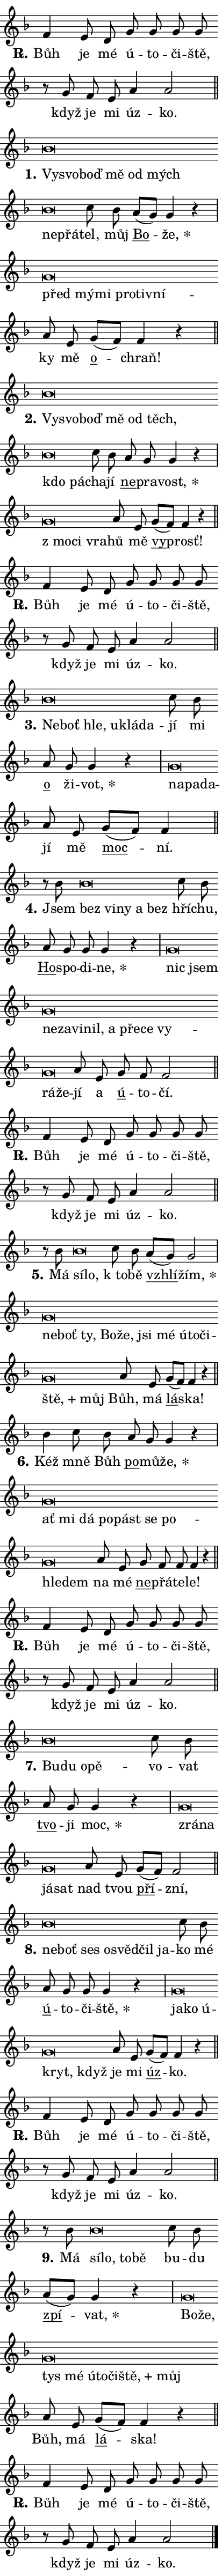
\version "2.24.0"
\header { tagline = "" }
\paper {
  indent = 0\cm
  top-margin = 0\cm
  right-margin = 0.13\cm % to fit lyric hyphens
  bottom-margin = 0\cm
  left-margin = 0\cm
  paper-width = 7\cm
  page-breaking = #ly:one-page-breaking
  system-system-spacing.basic-distance = #11
  score-system-spacing.basic-distance = #11
  ragged-last = ##f
}


%% Author: Thomas Morley
%% https://lists.gnu.org/archive/html/lilypond-user/2020-05/msg00002.html
#(define (line-position grob)
"Returns position of @var[grob} in current system:
   @code{'start}, if at first time-step
   @code{'end}, if at last time-step
   @code{'middle} otherwise
"
  (let* ((col (ly:item-get-column grob))
         (ln (ly:grob-object col 'left-neighbor))
         (rn (ly:grob-object col 'right-neighbor))
         (col-to-check-left (if (ly:grob? ln) ln col))
         (col-to-check-right (if (ly:grob? rn) rn col))
         (break-dir-left
           (and
             (ly:grob-property col-to-check-left 'non-musical #f)
             (ly:item-break-dir col-to-check-left)))
         (break-dir-right
           (and
             (ly:grob-property col-to-check-right 'non-musical #f)
             (ly:item-break-dir col-to-check-right))))
        (cond ((eqv? 1 break-dir-left) 'start)
              ((eqv? -1 break-dir-right) 'end)
              (else 'middle))))

#(define (tranparent-at-line-position vctor)
  (lambda (grob)
  "Relying on @code{line-position} select the relevant enry from @var{vctor}.
Used to determine transparency,"
    (case (line-position grob)
      ((end) (not (vector-ref vctor 0)))
      ((middle) (not (vector-ref vctor 1)))
      ((start) (not (vector-ref vctor 2))))))

noteHeadBreakVisibility =
#(define-music-function (break-visibility)(vector?)
"Makes @code{NoteHead}s transparent relying on @var{break-visibility}"
#{
  \override NoteHead.transparent =
    #(tranparent-at-line-position break-visibility)
#})

#(define delete-ledgers-for-transparent-note-heads
  (lambda (grob)
    "Reads whether a @code{NoteHead} is transparent.
If so this @code{NoteHead} is removed from @code{'note-heads} from
@var{grob}, which is supposed to be @code{LedgerLineSpanner}.
As a result ledgers are not printed for this @code{NoteHead}"
    (let* ((nhds-array (ly:grob-object grob 'note-heads))
           (nhds-list
             (if (ly:grob-array? nhds-array)
                 (ly:grob-array->list nhds-array)
                 '()))
           ;; Relies on the transparent-property being done before
           ;; Staff.LedgerLineSpanner.after-line-breaking is executed.
           ;; This is fragile ...
           (to-keep
             (remove
               (lambda (nhd)
                 (ly:grob-property nhd 'transparent #f))
               nhds-list)))
      ;; TODO find a better method to iterate over grob-arrays, similiar
      ;; to filter/remove etc for lists
      ;; For now rebuilt from scratch
      (set! (ly:grob-object grob 'note-heads)  '())
      (for-each
        (lambda (nhd)
          (ly:pointer-group-interface::add-grob grob 'note-heads nhd))
        to-keep))))

squashNotes = {
  \override NoteHead.X-extent = #'(-0.2 . 0.2)
  \override NoteHead.Y-extent = #'(-0.75 . 0)
  \override NoteHead.stencil =
    #(lambda (grob)
       (let ((pos (ly:grob-property grob 'staff-position)))
         (begin
           (if (< pos -7) (display "ERROR: Lower brevis then expected\n") (display "OK: Expected brevis position\n"))
           (if (<= pos -6) ly:text-interface::print ly:note-head::print))))
}
unSquashNotes = {
  \revert NoteHead.X-extent
  \revert NoteHead.Y-extent
  \revert NoteHead.stencil
}

hideNotes = \noteHeadBreakVisibility #begin-of-line-visible
unHideNotes = \noteHeadBreakVisibility #all-visible

% work-around for resetting accidentals
% https://lilypond.org/doc/v2.23/Documentation/notation/displaying-rhythms#unmetered-music
cadenzaMeasure = {
  \cadenzaOff
  \partial 1024 s1024
  \cadenzaOn
}

#(define-markup-command (accent layout props text) (markup?)
  "Underline accented syllable"
  (interpret-markup layout props
    #{\markup \override #'(offset . 4.3) \underline { #text }#}))

responsum = \markup \concat {
  "R" \hspace #-1.05 \path #0.1 #'((moveto 0 0.07) (lineto 0.9 0.8)) \hspace #0.05 "."
}

spaceSize = #0.6828661417322834 % exact space size for TeX Gyre Schola

\layout {
  \context {
    \Staff
    \remove "Time_signature_engraver"
    \override LedgerLineSpanner.after-line-breaking = #delete-ledgers-for-transparent-note-heads
  }
  \context {
    \Lyrics {
      \override LyricSpace.minimum-distance = \spaceSize
      \override LyricText.font-name = #"TeX Gyre Schola"
      \override LyricText.font-size = 1
      \override StanzaNumber.font-name = #"TeX Gyre Schola Bold"
      \override StanzaNumber.font-size = 1
    }
  }
  \context {
    \Score 
    \override NoteHead.text =
      #(lambda (grob) 
        (let ((pos (ly:grob-property grob 'staff-position)))
          #{\markup {
            \combine
              \halign #-0.55 \raise #(if (= pos -6) 0 0.5) \override #'(thickness . 2) \draw-line #'(3.2 . 0)
              \musicglyph "noteheads.sM1"
          }#}))
  }
}

% magnetic-lyrics.ily
%
%   written by
%     Jean Abou Samra <jean@abou-samra.fr>
%     Werner Lemberg <wl@gnu.org>
%
%   adapted by
%     Jiri Hon <jiri.hon@gmail.com>
%
% Version 2022-Apr-15

% https://www.mail-archive.com/lilypond-user@gnu.org/msg149350.html

#(define (Left_hyphen_pointer_engraver context)
   "Collect syllable-hyphen-syllable occurrences in lyrics and store
them in properties.  This engraver only looks to the left.  For
example, if the lyrics input is @code{foo -- bar}, it does the
following.

@itemize @bullet
@item
Set the @code{text} property of the @code{LyricHyphen} grob between
@q{foo} and @q{bar} to @code{foo}.

@item
Set the @code{left-hyphen} property of the @code{LyricText} grob with
text @q{foo} to the @code{LyricHyphen} grob between @q{foo} and
@q{bar}.
@end itemize

Use this auxiliary engraver in combination with the
@code{lyric-@/text::@/apply-@/magnetic-@/offset!} hook."
   (let ((hyphen #f)
         (text #f))
     (make-engraver
      (acknowledgers
       ((lyric-syllable-interface engraver grob source-engraver)
        (set! text grob)))
      (end-acknowledgers
       ((lyric-hyphen-interface engraver grob source-engraver)
        ;(when (not (grob::has-interface grob 'lyric-space-interface))
          (set! hyphen grob)));)
      ((stop-translation-timestep engraver)
       (when (and text hyphen)
         (ly:grob-set-object! text 'left-hyphen hyphen))
       (set! text #f)
       (set! hyphen #f)))))

#(define (lyric-text::apply-magnetic-offset! grob)
   "If the space between two syllables is less than the value in
property @code{LyricText@/.details@/.squash-threshold}, move the right
syllable to the left so that it gets concatenated with the left
syllable.

Use this function as a hook for
@code{LyricText@/.after-@/line-@/breaking} if the
@code{Left_@/hyphen_@/pointer_@/engraver} is active."
   (let ((hyphen (ly:grob-object grob 'left-hyphen #f)))
     (when hyphen
       (let ((left-text (ly:spanner-bound hyphen LEFT)))
         (when (grob::has-interface left-text 'lyric-syllable-interface)
           (let* ((common (ly:grob-common-refpoint grob left-text X))
                  (this-x-ext (ly:grob-extent grob common X))
                  (left-x-ext
                   (begin
                     ;; Trigger magnetism for left-text.
                     (ly:grob-property left-text 'after-line-breaking)
                     (ly:grob-extent left-text common X)))
                  ;; `delta` is the gap width between two syllables.
                  (delta (- (interval-start this-x-ext)
                            (interval-end left-x-ext)))
                  (details (ly:grob-property grob 'details))
                  (threshold (assoc-get 'squash-threshold details 0.2)))
             (when (< delta threshold)
               (let* (;; We have to manipulate the input text so that
                      ;; ligatures crossing syllable boundaries are not
                      ;; disabled.  For languages based on the Latin
                      ;; script this is essentially a beautification.
                      ;; However, for non-Western scripts it can be a
                      ;; necessity.
                      (lt (ly:grob-property left-text 'text))
                      (rt (ly:grob-property grob 'text))
                      (is-space (grob::has-interface hyphen 'lyric-space-interface))
                      (space (if is-space " " ""))
                      (extra-delta (if is-space spaceSize 0))
                      ;; Append new syllable.
                      (ltrt-space (if (and (string? lt) (string? rt))
                                (string-append lt space rt)
                                (make-concat-markup (list lt space rt))))
                      ;; Right-align `ltrt` to the right side.
                      (ltrt-space-markup (grob-interpret-markup
                               grob
                               (make-translate-markup
                                (cons (interval-length this-x-ext) 0)
                                (make-right-align-markup ltrt-space)))))
                 (begin
                   ;; Don't print `left-text`.
                   (ly:grob-set-property! left-text 'stencil #f)
                   ;; Set text and stencil (which holds all collected
                   ;; syllables so far) and shift it to the left.
                   (ly:grob-set-property! grob 'text ltrt-space)
                   (ly:grob-set-property! grob 'stencil ltrt-space-markup)
                   (ly:grob-translate-axis! grob (- (- delta extra-delta)) X))))))))))


#(define (lyric-hyphen::displace-bounds-first grob)
   ;; Make very sure this callback isn't triggered too early.
   (let ((left (ly:spanner-bound grob LEFT))
         (right (ly:spanner-bound grob RIGHT)))
     (ly:grob-property left 'after-line-breaking)
     (ly:grob-property right 'after-line-breaking)
     (ly:lyric-hyphen::print grob)))

squashThreshold = #0.4

\layout {
  \context {
    \Lyrics
    \consists #Left_hyphen_pointer_engraver
    \override LyricText.after-line-breaking =
      #lyric-text::apply-magnetic-offset!
    \override LyricHyphen.stencil = #lyric-hyphen::displace-bounds-first
    \override LyricText.details.squash-threshold = \squashThreshold
    \override LyricHyphen.minimum-distance = 0
    \override LyricHyphen.minimum-length = \squashThreshold
  }
}

squashText = \override LyricText.details.squash-threshold = 9999
unSquashText = \override LyricText.details.squash-threshold = \squashThreshold

leftText = \override LyricText.self-alignment-X = #LEFT
unLeftText = \revert LyricText.self-alignment-X

starOffset = #(lambda (grob) 
                (let ((x_offset (ly:self-alignment-interface::aligned-on-x-parent grob)))
                  (if (= x_offset 0) 0 (+ x_offset 1.2))))

star = #(define-music-function (syllable)(string?)
"Append star separator at the end of a syllable"
#{
  \once \override LyricText.X-offset = #starOffset
  \lyricmode { \markup {
    #syllable
    \override #'((font-name . "TeX Gyre Schola Bold")) \hspace #0.2 \lower #0.65 \larger "*"
  } }
#})

starAccent = #(define-music-function (syllable)(string?)
"Append star separator at the end of a syllable and make accent"
#{
  \once \override LyricText.X-offset = #starOffset
  \lyricmode { \markup {
    \accent #syllable
    \override #'((font-name . "TeX Gyre Schola Bold")) \hspace #0.2 \lower #0.65 \larger "*"
  } }
#})

breath = #(define-music-function (syllable)(string?)
"Append breathing indicator at the end of a syllable"
#{
  \lyricmode { \markup { #syllable "+" } }
#})

optionalBreath = #(define-music-function (syllable)(string?)
"Append optional breathing indicator at the end of a syllable"
#{
  \lyricmode { \markup { #syllable "(+)" } }
#})


\score {
    <<
        \new Voice = "melody" { \cadenzaOn \key f \major \relative { f'4 e8 d g g g g \bar "" r g f e a4 a2 \cadenzaMeasure \bar "||" \break } }
        \new Lyrics \lyricsto "melody" { \lyricmode { \set stanza = \responsum
Bůh je mé ú -- to -- či -- ště, když je mi úz -- ko. } }
    >>
    \layout {}
}

\score {
    <<
        \new Voice = "melody" { \cadenzaOn \key f \major \relative { \squashNotes bes'\breve*1/16 \hideNotes \breve*1/16 \bar "" \breve*1/16 \bar "" \breve*1/16 \bar "" \breve*1/16 \bar "" \breve*1/16 \bar "" \breve*1/16 \breve*1/16 \bar "" \unHideNotes \unSquashNotes c8 bes \bar "" a[( g)] g4 r \cadenzaMeasure \bar "|" \squashNotes g\breve*1/16 \hideNotes \breve*1/16 \bar "" \breve*1/16 \bar "" \breve*1/16 \bar "" \breve*1/16 \breve*1/16 \bar "" \unHideNotes \unSquashNotes a8 e \bar "" g[( f)] f4 r \cadenzaMeasure \bar "||" \break } }
        \new Lyrics \lyricsto "melody" { \lyricmode { \set stanza = "1."
\leftText Vy -- \squashText svo -- boď mě od mých ne -- přá -- \unLeftText \unSquashText tel, můj \markup \accent Bo -- \star že, \leftText před \squashText mý -- mi pro -- tiv -- ní -- \unLeftText \unSquashText ky mě \markup \accent o -- chraň! } }
    >>
    \layout {}
}

\score {
    <<
        \new Voice = "melody" { \cadenzaOn \key f \major \relative { \squashNotes bes'\breve*1/16 \hideNotes \breve*1/16 \bar "" \breve*1/16 \bar "" \breve*1/16 \bar "" \breve*1/16 \bar "" \breve*1/16 \bar "" \breve*1/16 \breve*1/16 \bar "" \unHideNotes \unSquashNotes c8 bes \bar "" a g g4 r \cadenzaMeasure \bar "|" \squashNotes g\breve*1/16 \hideNotes \breve*1/16 \breve*1/16 \bar "" \unHideNotes \unSquashNotes a8 e \bar "" g[( f)] f4 r \cadenzaMeasure \bar "||" \break } }
        \new Lyrics \lyricsto "melody" { \lyricmode { \set stanza = "2."
\leftText Vy -- \squashText svo -- boď mě od těch, kdo pá -- \unLeftText \unSquashText cha -- jí \markup \accent ne -- pra -- \star vost, \leftText "z mo" -- \squashText ci vra -- \unLeftText \unSquashText hů mě \markup \accent vy -- prosť! } }
    >>
    \layout {}
}

\score {
    <<
        \new Voice = "melody" { \cadenzaOn \key f \major \relative { f'4 e8 d g g g g \bar "" r g f e a4 a2 \cadenzaMeasure \bar "||" \break } }
        \new Lyrics \lyricsto "melody" { \lyricmode { \set stanza = \responsum
Bůh je mé ú -- to -- či -- ště, když je mi úz -- ko. } }
    >>
    \layout {}
}

\score {
    <<
        \new Voice = "melody" { \cadenzaOn \key f \major \relative { \squashNotes bes'\breve*1/16 \hideNotes \breve*1/16 \bar "" \breve*1/16 \bar "" \breve*1/16 \bar "" \breve*1/16 \breve*1/16 \bar "" \unHideNotes \unSquashNotes c8 bes \bar "" a g g4 r \cadenzaMeasure \bar "|" \squashNotes g\breve*1/16 \hideNotes \breve*1/16 \breve*1/16 \bar "" \unHideNotes \unSquashNotes a8 e \bar "" g[( f)] f4 \cadenzaMeasure \bar "||" \break } }
        \new Lyrics \lyricsto "melody" { \lyricmode { \set stanza = "3."
\leftText Ne -- \squashText boť hle, u -- klá -- da -- \unLeftText \unSquashText jí mi \markup \accent o ži -- \star vot, \leftText na -- \squashText pa -- da -- \unLeftText \unSquashText jí mě \markup \accent moc -- ní. } }
    >>
    \layout {}
}

\score {
    <<
        \new Voice = "melody" { \cadenzaOn \key f \major \relative { r8 bes'8 \squashNotes bes\breve*1/16 \hideNotes \breve*1/16 \bar "" \breve*1/16 \bar "" \breve*1/16 \breve*1/16 \bar "" \unHideNotes \unSquashNotes c8 bes \bar "" a g g g4 r \cadenzaMeasure \bar "|" \squashNotes g\breve*1/16 \hideNotes \breve*1/16 \bar "" \breve*1/16 \bar "" \breve*1/16 \bar "" \breve*1/16 \bar "" \breve*1/16 \bar "" \breve*1/16 \bar "" \breve*1/16 \bar "" \breve*1/16 \bar "" \breve*1/16 \bar "" \breve*1/16 \breve*1/16 \bar "" \unHideNotes \unSquashNotes a8 e \bar "" g f f2 \cadenzaMeasure \bar "||" \break } }
        \new Lyrics \lyricsto "melody" { \lyricmode { \set stanza = "4."
Jsem \leftText bez \squashText vi -- ny a bez \unLeftText \unSquashText hří -- chu, \markup \accent Ho -- spo -- di -- \star ne, \leftText nic \squashText jsem ne -- za -- vi -- nil, a pře -- ce vy -- rá -- že -- \unLeftText \unSquashText jí a \markup \accent ú -- to -- čí. } }
    >>
    \layout {}
}

\score {
    <<
        \new Voice = "melody" { \cadenzaOn \key f \major \relative { f'4 e8 d g g g g \bar "" r g f e a4 a2 \cadenzaMeasure \bar "||" \break } }
        \new Lyrics \lyricsto "melody" { \lyricmode { \set stanza = \responsum
Bůh je mé ú -- to -- či -- ště, když je mi úz -- ko. } }
    >>
    \layout {}
}

\score {
    <<
        \new Voice = "melody" { \cadenzaOn \key f \major \relative { r8 bes'8 \squashNotes bes\breve*1/16 \hideNotes \breve*1/16 \bar "" \unHideNotes \unSquashNotes c8 bes \bar "" a[( g)] g2 \cadenzaMeasure \bar "|" \squashNotes g\breve*1/16 \hideNotes \breve*1/16 \bar "" \breve*1/16 \bar "" \breve*1/16 \bar "" \breve*1/16 \bar "" \breve*1/16 \bar "" \breve*1/16 \bar "" \breve*1/16 \bar "" \breve*1/16 \bar "" \breve*1/16 \bar "" \breve*1/16 \breve*1/16 \bar "" \unHideNotes \unSquashNotes a8 e \bar "" g[( f)] f4 r \cadenzaMeasure \bar "||" \break } }
        \new Lyrics \lyricsto "melody" { \lyricmode { \set stanza = "5."
Má \leftText sí -- \squashText lo, \unLeftText \unSquashText "k to" -- bě \markup \accent vzhlí -- \star žím, \leftText ne -- \squashText boť ty, Bo -- že, jsi mé ú -- to -- či -- \breath "ště," můj \unLeftText \unSquashText Bůh, má \markup \accent lá -- ska! } }
    >>
    \layout {}
}

\score {
    <<
        \new Voice = "melody" { \cadenzaOn \key f \major \relative { bes'4 c8 bes \bar "" a g g4 r \cadenzaMeasure \bar "|" \squashNotes g\breve*1/16 \hideNotes \breve*1/16 \bar "" \breve*1/16 \bar "" \breve*1/16 \bar "" \breve*1/16 \bar "" \breve*1/16 \bar "" \breve*1/16 \bar "" \breve*1/16 \breve*1/16 \bar "" \unHideNotes \unSquashNotes a8 e \bar "" g f f f4 r \cadenzaMeasure \bar "||" \break } }
        \new Lyrics \lyricsto "melody" { \lyricmode { \set stanza = "6."
Kéž mně Bůh \markup \accent po -- mů -- \star že, \leftText ať \squashText mi dá po -- pást se po -- hle -- dem \unLeftText \unSquashText na mé \markup \accent ne -- přá -- te -- le! } }
    >>
    \layout {}
}

\score {
    <<
        \new Voice = "melody" { \cadenzaOn \key f \major \relative { f'4 e8 d g g g g \bar "" r g f e a4 a2 \cadenzaMeasure \bar "||" \break } }
        \new Lyrics \lyricsto "melody" { \lyricmode { \set stanza = \responsum
Bůh je mé ú -- to -- či -- ště, když je mi úz -- ko. } }
    >>
    \layout {}
}

\score {
    <<
        \new Voice = "melody" { \cadenzaOn \key f \major \relative { \squashNotes bes'\breve*1/16 \hideNotes \breve*1/16 \bar "" \breve*1/16 \breve*1/16 \bar "" \unHideNotes \unSquashNotes c8 bes \bar "" a g g4 r \cadenzaMeasure \bar "|" \squashNotes g\breve*1/16 \hideNotes \breve*1/16 \bar "" \breve*1/16 \breve*1/16 \bar "" \unHideNotes \unSquashNotes a8 e \bar "" g[( f)] f2 \cadenzaMeasure \bar "||" \break } }
        \new Lyrics \lyricsto "melody" { \lyricmode { \set stanza = "7."
\leftText Bu -- \squashText du o -- pě -- \unLeftText \unSquashText vo -- vat \markup \accent tvo -- ji \star moc, \leftText zrá -- \squashText na já -- sat \unLeftText \unSquashText nad tvou \markup \accent pří -- zní, } }
    >>
    \layout {}
}

\score {
    <<
        \new Voice = "melody" { \cadenzaOn \key f \major \relative { \squashNotes bes'\breve*1/16 \hideNotes \breve*1/16 \bar "" \breve*1/16 \bar "" \breve*1/16 \bar "" \breve*1/16 \bar "" \breve*1/16 \breve*1/16 \bar "" \unHideNotes \unSquashNotes c8 bes \bar "" a g g g4 r \cadenzaMeasure \bar "|" \squashNotes g\breve*1/16 \hideNotes \breve*1/16 \bar "" \breve*1/16 \bar "" \breve*1/16 \breve*1/16 \bar "" \unHideNotes \unSquashNotes a8 e \bar "" g[( f)] f4 r \cadenzaMeasure \bar "||" \break } }
        \new Lyrics \lyricsto "melody" { \lyricmode { \set stanza = "8."
\leftText ne -- \squashText boť ses o -- svěd -- čil ja -- \unLeftText \unSquashText ko mé \markup \accent ú -- to -- či -- \star ště, \leftText ja -- \squashText ko ú -- kryt, když \unLeftText \unSquashText je mi \markup \accent úz -- ko. } }
    >>
    \layout {}
}

\score {
    <<
        \new Voice = "melody" { \cadenzaOn \key f \major \relative { f'4 e8 d g g g g \bar "" r g f e a4 a2 \cadenzaMeasure \bar "||" \break } }
        \new Lyrics \lyricsto "melody" { \lyricmode { \set stanza = \responsum
Bůh je mé ú -- to -- či -- ště, když je mi úz -- ko. } }
    >>
    \layout {}
}

\score {
    <<
        \new Voice = "melody" { \cadenzaOn \key f \major \relative { r8 bes'8 \squashNotes bes\breve*1/16 \hideNotes \breve*1/16 \bar "" \breve*1/16 \breve*1/16 \bar "" \unHideNotes \unSquashNotes c8 bes \bar "" a[( g)] g4 r \cadenzaMeasure \bar "|" \squashNotes g\breve*1/16 \hideNotes \breve*1/16 \bar "" \breve*1/16 \bar "" \breve*1/16 \bar "" \breve*1/16 \bar "" \breve*1/16 \bar "" \breve*1/16 \bar "" \breve*1/16 \breve*1/16 \bar "" \unHideNotes \unSquashNotes a8 e \bar "" g[( f)] f4 r \cadenzaMeasure \bar "||" \break } }
        \new Lyrics \lyricsto "melody" { \lyricmode { \set stanza = "9."
Má \leftText sí -- \squashText lo, to -- bě \unLeftText \unSquashText bu -- du \markup \accent zpí -- \star vat, \leftText Bo -- \squashText že, tys mé ú -- to -- či -- \breath "ště," můj \unLeftText \unSquashText Bůh, má \markup \accent lá -- ska! } }
    >>
    \layout {}
}

\score {
    <<
        \new Voice = "melody" { \cadenzaOn \key f \major \relative { f'4 e8 d g g g g \bar "" r g f e a4 a2 \cadenzaMeasure \bar "||" \break } \bar "|." }
        \new Lyrics \lyricsto "melody" { \lyricmode { \set stanza = \responsum
Bůh je mé ú -- to -- či -- ště, když je mi úz -- ko. } }
    >>
    \layout {}
}
